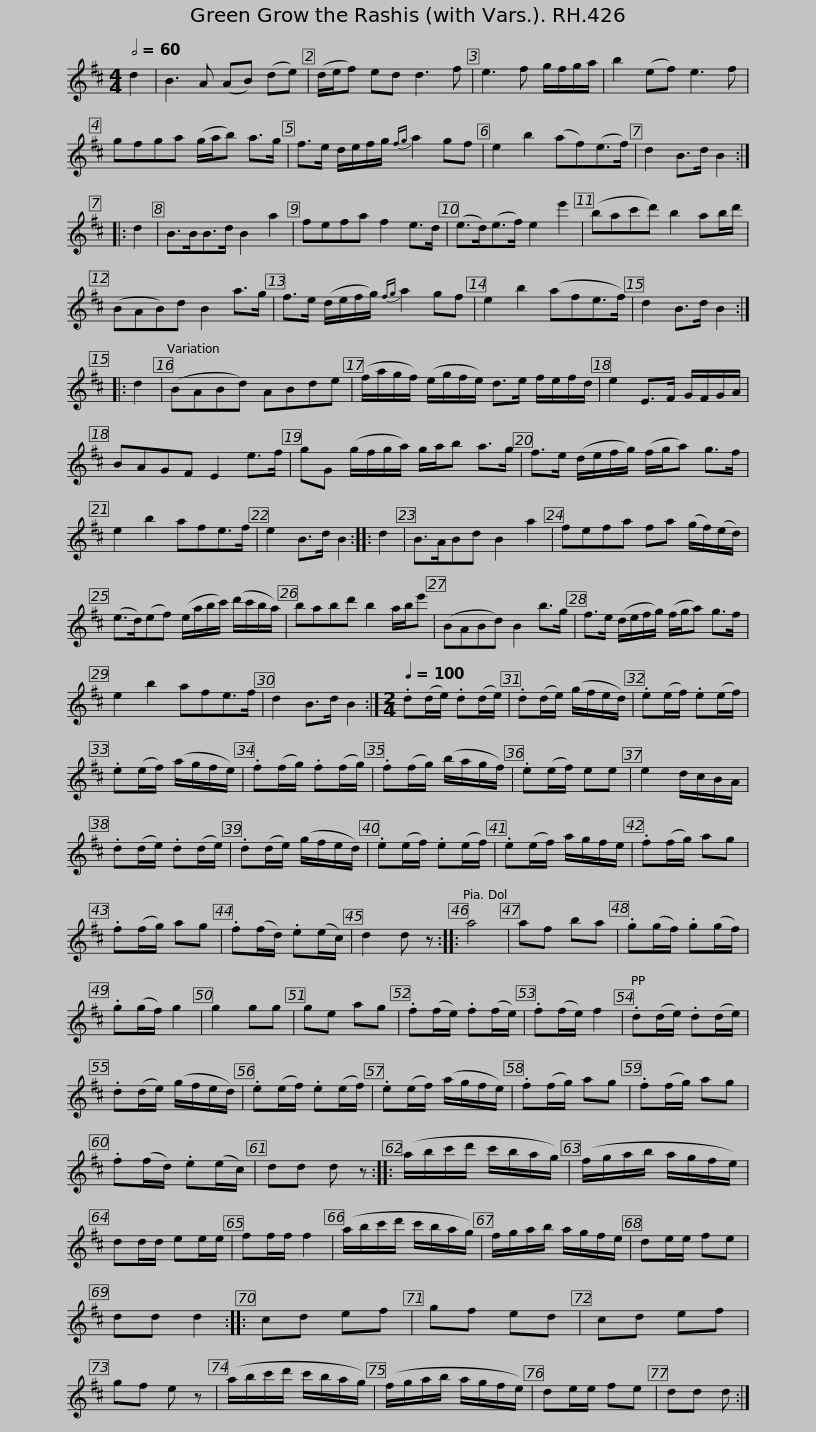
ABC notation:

X:1
L:1/8
Q:1/2=60
M:4/4
I:linebreak $
K:D
V:1 treble
V:1
 d2 | B3 A (AB) (de) | (d/e/f) ed d3 f | e3 f g/f/g/a/ | b2 (ef) e3 f |$ %5
 gfga (g/a/b) a>g | f>e d/e/f/g/{fg} a2 gf | e2 b2 (af)(e>f) | d2 B>d B2 ::$ d2 | %10
 B>BB>d B2 a2 | fefa f2 e>d | (e>d)(e>f) e2 e'2 | (bac'd') b2 ab/d'/ |$ (BAB)d B2 a>g | %15
 f>e (d/e/f/g/){fg} a2 gf | e2 b2 (afe>f) | d2 B>d B2 ::$ d2 | (BABd) ABde | %20
 (f/a/g/f/) (e/g/f/e/) d>e f/e/f/d/ | e2 E>F G/F/G/A/ | BAGF E2 e>f |$ gG (g/f/g/a/) g/a/b a>g | f>e (d/e/f/g/) (f/g/a) g>f | %25
 e2 b2 afe>f | e2 B>d B2 ::$ d2 | B>ABd B2 a2 | fefa fa (g/f/)(e/d/) | %30
 (e>d)(ef) (e/a/b/c'/) (d'/c'/b/a/) | babd' b2 a/b/e' |$ (BABd) B2 b>g | f>e (d/e/f/g/) (f/g/a) g>f | e2 b2 afe>f | %35
 d2 B>d B2 :|[M:2/4][Q:1/4=100] .d(d/e/) .d(d/e/) | .d(d/e/) (g/f/e/d/) |$ .e(e/f/) .e(e/f/) | .e(e/f/) (a/g/f/e/) | %40
 .f(f/g/) .f(f/g/) | .f(f/g/) (b/a/g/f/) | .e(e/f/) ee | e2 d/c/B/A/ |$ .d(d/e/) .d(d/e/) | %45
 .d(d/e/) (g/f/e/d/) | .e(e/f/) .e(e/f/) | .e(e/f/) a/g/f/e/ | .f(f/g/) ag | .f(f/g/) ag | %50
 .f(f/d/) .e(e/c/) | d2 d z ::$ a4 | af ba | .g(g/f/) .g(g/f/) | %55
 .g(g/f/) g2 | g2 gg | ge ag | .f(f/e/) .f(f/e/) | .f(f/e/) f2 |$ %60
 .d(d/e/) .d(d/e/) | .d(d/e/) (g/f/e/d/) | .e(e/f/) .e(e/f/) | .e(e/f/) (a/g/f/e/) | .f(f/g/) ag | %65
 .f(f/g/) ag | .f(f/d/) .e(e/c/) | dd d z ::$ (a/b/c'/d'/ c'/b/a/g/) | (f/g/a/b/ a/g/f/e/) | %70
 dd/d/ ee/e/ | ff/f/ f2 | (a/b/c'/d'/ c'/b/a/g/) |$ f/g/a/b/ a/g/f/e/ | de/e/ fe | %75
 dd d2 ::$ cd ef | gf ed | cd ef | gf e z | %80
 (a/b/c'/d'/ c'/b/a/g/) | (f/g/a/b/ a/g/f/e/) | de/e/ fe | dd d :| %84
